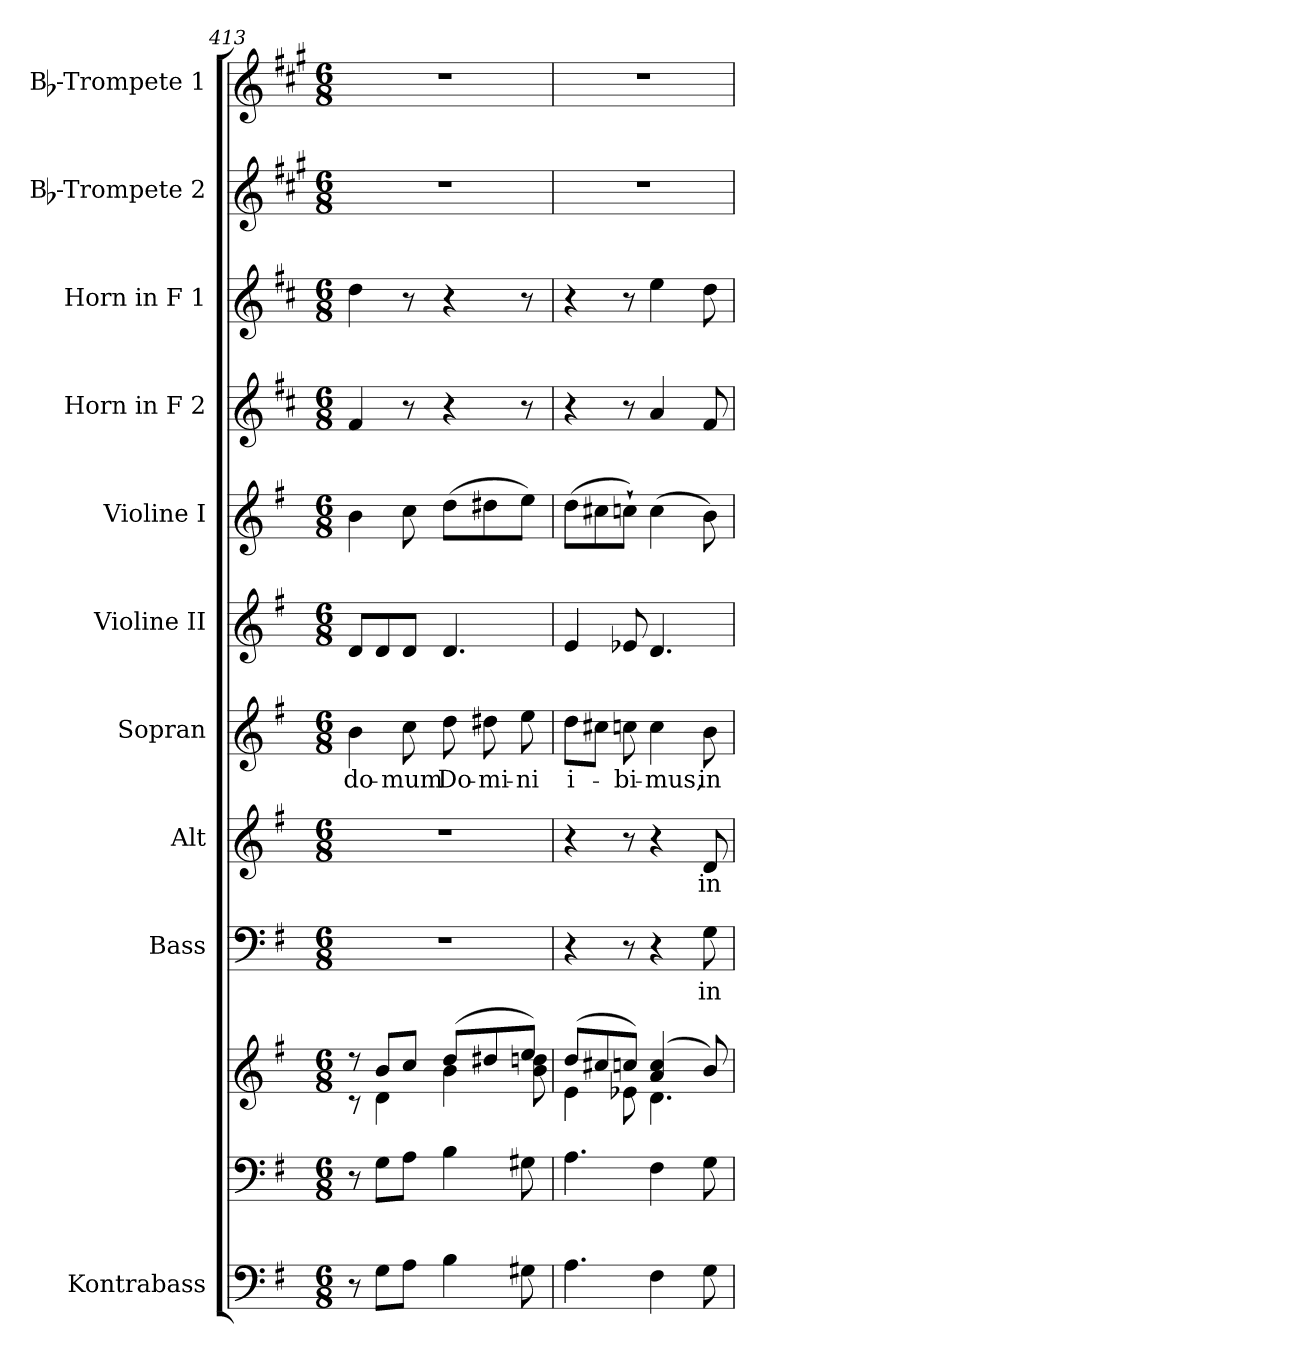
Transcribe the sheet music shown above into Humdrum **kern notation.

**kern	**kern	**kern	**kern	**text	**kern	**text	**kern	**text	**kern	**kern	**kern	**kern	**kern	**kern
*part11	*part10	*part10	*part9	*part9	*part8	*part8	*part7	*part7	*part6	*part5	*part4	*part3	*part2	*part1
*staff12	*staff11	*staff10	*staff9	*staff9	*staff8	*staff8	*staff7	*staff7	*staff6	*staff5	*staff4	*staff3	*staff2	*staff1
*I"Kontrabass	*	*	*I"Bass	*	*I"Alt	*	*I"Sopran	*	*I"Violine II	*I"Violine I	*I"Horn in F 2	*I"Horn in F 1	*I"Bb-Trompete 2	*I"Bb-Trompete 1
*I'Kb.	*	*	*I'B.	*	*I'A.	*	*I'S.	*	*I'Vl. II	*I'Vl. I	*	*	*I'Bb Trp. 2	*I'Bb Trp. 1
*clefF4	*clefF4	*clefG2	*clefF4	*	*clefG2	*	*clefG2	*	*clefG2	*clefG2	*clefG2	*clefG2	*clefG2	*clefG2
*ITrd7c12	*	*	*	*	*	*	*	*	*	*	*ITrd4c7	*ITrd4c7	*ITrd1c2	*ITrd1c2
*k[f#]	*k[f#]	*k[f#]	*k[f#]	*	*k[f#]	*	*k[f#]	*	*k[f#]	*k[f#]	*k[f#]	*k[f#]	*k[f#]	*k[f#]
*G:	*G:	*G:	*G:	*	*G:	*	*G:	*	*G:	*G:	*G:	*G:	*G:	*G:
*M6/8	*M6/8	*M6/8	*M6/8	*	*M6/8	*	*M6/8	*	*M6/8	*M6/8	*M6/8	*M6/8	*M6/8	*M6/8
=413	=413	=413	=413	=413	=413	=413	=413	=413	=413	=413	=413	=413	=413	=413
*	*	*^	*	*	*	*	*	*	*	*	*	*	*	*
!	!	!	!	!	!	!	!	!	!LO:LY:b	!	!	!	!	!	!
8r	8r	8r	8r	2.r	.	2.r	.	4b\	do-	8d/L	4b\	4B/	4g\	2.r	2.r
8GG\L	8G\L	8b/L	4d\	.	.	.	.	.	.	8d/	.	.	.	.	.
!	!	!	!	!	!	!	!	!	!LO:LY:b	!	!	!	!	!	!
8AA\J	8A\J	8cc/J	.	.	.	.	.	8cc\	-mum	8d/J	8cc\	8r	8r	.	.
!	!	!	!	!	!	!	!	!	!LO:LY:b	!	!	!	!	!	!
4BB\	4B\	(>8dd/L	4b\	.	.	.	.	8dd\	Do-	4.d/	(>8dd\L	4r	4r	.	.
!	!	!	!	!	!	!	!	!	!LO:LY:b	!	!	!	!	!	!
.	.	8dd#X/	.	.	.	.	.	8dd#X\	-mi-	.	8dd#X\	.	.	.	.
!	!	!	!	!	!	!	!	!	!LO:LY:b	!	!	!	!	!	!
8GG#X\	8G#X\	8ee/J)	8b\ 8dd\	.	.	.	.	8ee\	-ni	.	8ee\J)	8r	8r	.	.
=414	=414	=414	=414	=414	=414	=414	=414	=414	=414	=414	=414	=414	=414	=414	=414
!	!	!	!	!	!	!	!	!	!LO:LY:b	!	!	!	!	!	!
4.AA\	4.A\	(>8dd/L	4e\	4r	.	4r	.	8dd\L	i-	4e/	(>8dd\L	4r	4r	2.r	2.r
.	.	8cc#X/	.	.	.	.	.	8cc#X\J	.	.	8cc#X\	.	.	.	.
!	!	!	!	!	!	!	!	!	!LO:LY:b	!	!	!	!	!	!
.	.	8ccn/J)	8e-X\	8r	.	8r	.	8ccn\	-bi-	8e-X/	8ccn`>\J)	8r	8r	.	.
!	!	!	!	!	!	!	!	!	!LO:LY:b	!	!	!	!	!	!
4FF#\	4F#\	(4a/ 4cc/	4.d\	4r	.	4r	.	4cc\	-mus,	4.d/	(>4cc\	4d/	4a\	.	.
!	!	!	!	!	!LO:LY:b	!	!LO:LY:b	!	!LO:LY:b	!	!	!	!	!	!
8GG\	8G\	8b/)	.	8G\	in	8d/	in	8b\	in	.	8b\)	8B/	8g\	.	.
*	*	*v	*v	*	*	*	*	*	*	*	*	*	*	*	*
=	=	=	=	=	=	=	=	=	=	=	=	=	=	=
*-	*-	*-	*-	*-	*-	*-	*-	*-	*-	*-	*-	*-	*-	*-
